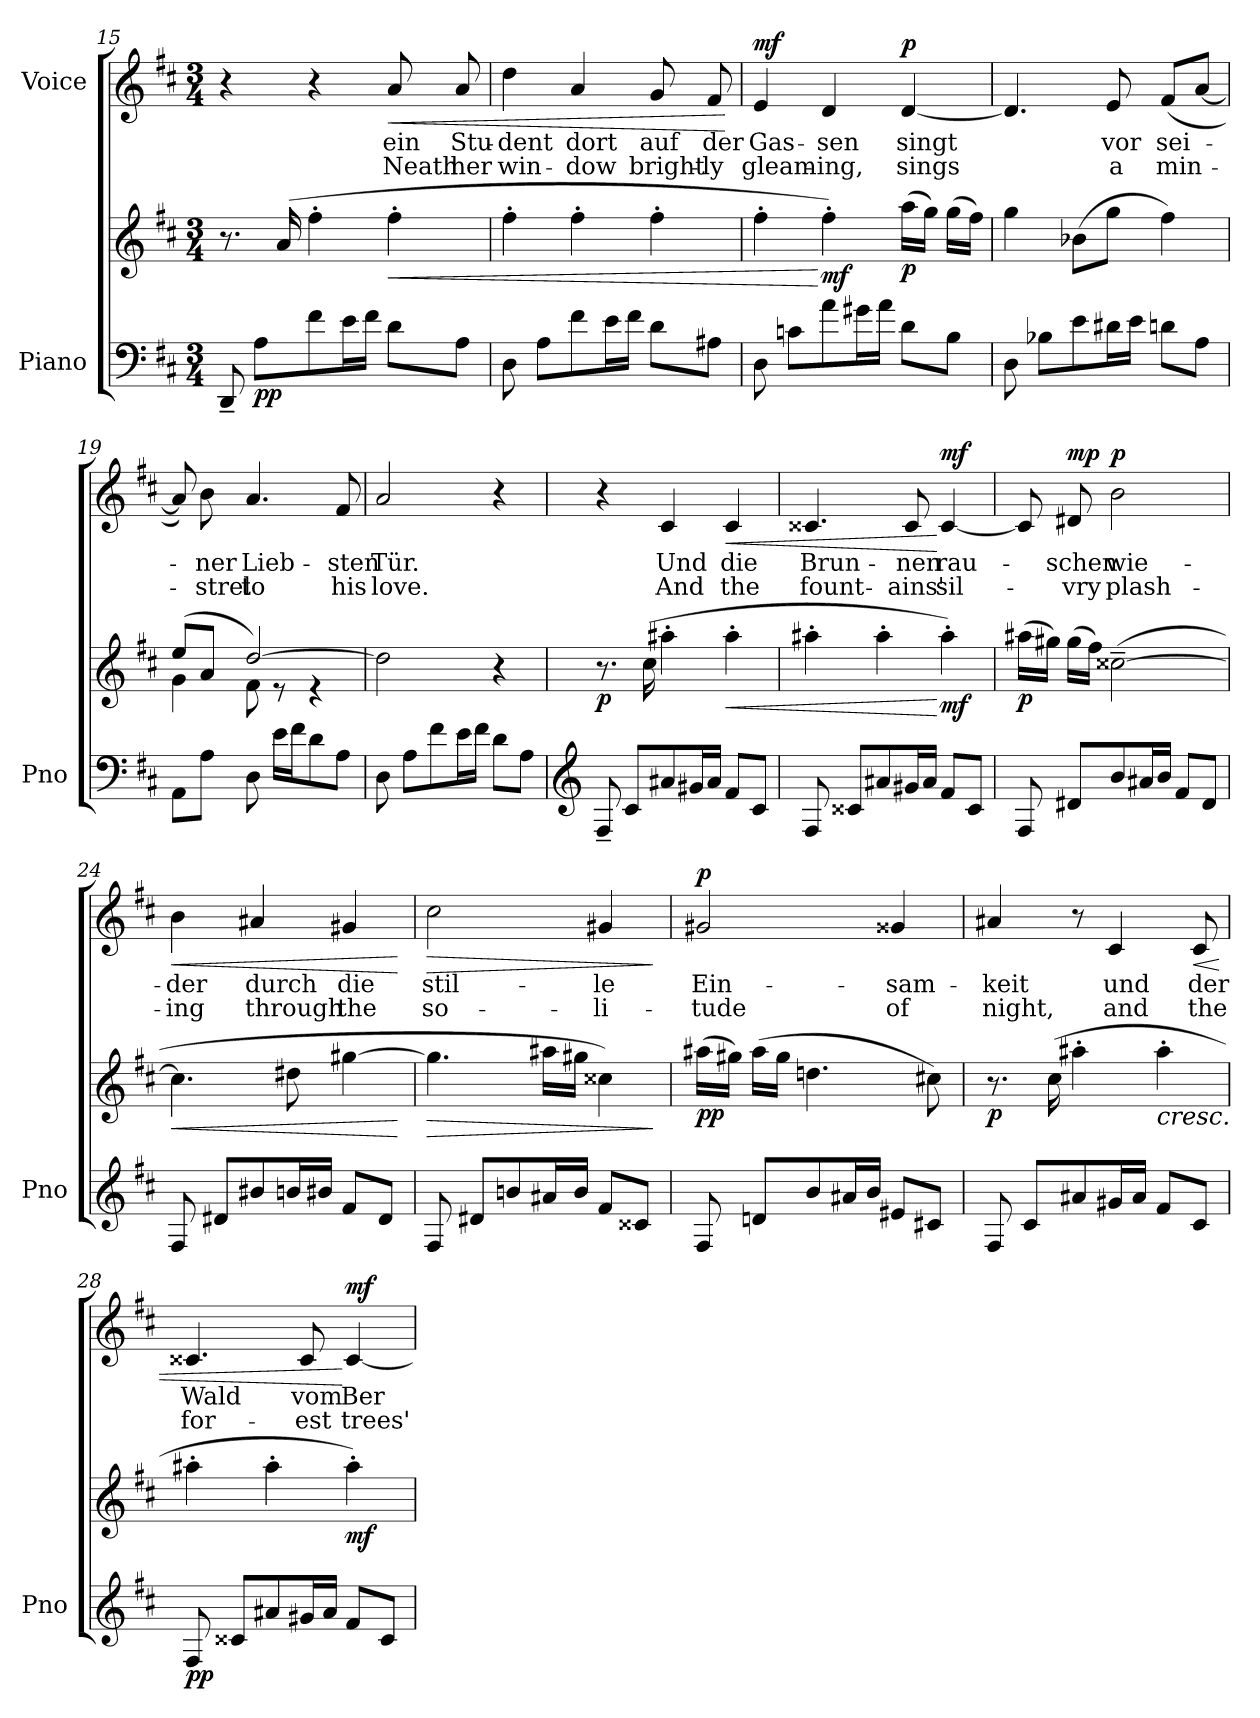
**kern	**kern	**dynam	**kern	**text	**text	**dynam
*part2	*part2	*part2	*part1	*part1	*part1	*part1
*staff3	*staff2	*staff2/3	*staff1	*staff1	*staff1	*staff1
*I"Piano	*	*	*I"Voice	*	*	*
*I'Pno	*	*	*	*	*	*
!!LO:PB:g=z
*clefF4	*clefG2	*	*clefG2	*	*	*
*k[f#c#]	*k[f#c#]	*	*k[f#c#]	*	*	*
*M3/4	*M3/4	*	*M3/4	*	*	*
=15	=15	=15	=15	=15	=15	=15
8DD~/	8.r	.	4r	.	.	.
!	!	!LO:DY:b=2	!	!	!	!
8A\L	.	pp	.	.	.	.
.	(16a/	.	.	.	.	.
8f#\	4ff#'\	.	4r	.	.	.
16e\L	.	.	.	.	.	.
16f#\JJ	.	.	.	.	.	.
!	!	!LO:HP:b	!	!LO:LY:b	!LO:LY:b	!LO:HP:b
8d\L	4ff#'\	<	8a/	ein	Neath	<
!	!	!	!	!LO:LY:b	!LO:LY:b	!
8A\J	.	.	8a/	Stu-	her	.
=16	=16	=16	=16	=16	=16	=16
!	!	!	!	!LO:LY:b	!LO:LY:b	!
8D\	4ff#'\	.	4dd\	-dent	win-	.
8A\L	.	.	.	.	.	.
!	!	!	!	!LO:LY:b	!LO:LY:b	!
8f#\	4ff#'\	.	4a/	dort	-dow	.
16e\L	.	.	.	.	.	.
16f#\JJ	.	.	.	.	.	.
!	!	!	!	!LO:LY:b	!LO:LY:b	!
8d\L	4ff#'\	.	8g/	auf	bright-	.
!	!	!	!	!LO:LY:b	!LO:LY:b	!
8A#X\J	.	.	8f#/	der	-ly	.
.	.	.	.	.	.	[
=17	=17	=17	=17	=17	=17	=17
!	!	!	!	!LO:LY:b	!LO:LY:b	!LO:DY:a
8D\	4ff#'\	.	4e/	Gas-	gleam-	mf
8cn\L	.	.	.	.	.	.
!	!	!LO:DY:n=1:b	!	!LO:LY:b	!LO:LY:b	!
8a\	4ff#'\)	[ mf	4d/	-sen	-ing,	.
16g#X\L	.	.	.	.	.	.
16a\JJ	.	.	.	.	.	.
!	!	!LO:DY:n=2:b	!	!LO:LY:b	!LO:LY:b	!LO:DY:a
8d\L	(16aa\LL	p	[4d/	singt	sings	p
.	16gg\JJ)	.	.	.	.	.
8B\J	(16gg\LL	.	.	.	.	.
.	16ff#\JJ)	.	.	.	.	.
!!LO:LB:g=z
=18	=18	=18	=18	=18	=18	=18
8D\	4gg\	.	4.d/]	.	.	.
8B-X\L	.	.	.	.	.	.
8e\	(8b-X\L	.	.	.	.	.
!	!	!	!	!LO:LY:b	!LO:LY:b	!
16d#X\L	8gg\J	.	8e/	vor	a	.
16e\JJ	.	.	.	.	.	.
!	!	!	!	!LO:LY:b	!LO:LY:b	!
8dn\L	4ff#\)	.	(8f#/L	sei-	min-	.
8A\J	.	.	[8a/J	.	.	.
=19	=19	=19	=19	=19	=19	=19
*	*^	*	*	*	*	*
8AA\L	(8ee/L	4g\	.	8a/])	.	.	.
!	!	!	!	!	!LO:LY:b	!LO:LY:b	!
8A\J	8a/J	.	.	8b\	-ner	-strel	.
!	!	!	!	!	!LO:LY:b	!LO:LY:b	!
8D\	[2dd/)	8f#\	.	4.a/	Lieb-	to	.
16e\LL	.	8r	.	.	.	.	.
16f#\J	.	.	.	.	.	.	.
8d\	.	4r	.	.	.	.	.
!	!	!	!	!	!LO:LY:b	!LO:LY:b	!
8A\J	.	.	.	8f#/	-sten	his	.
*	*v	*v	*	*	*	*	*
=20	=20	=20	=20	=20	=20	=20
!	!	!	!	!LO:LY:b	!LO:LY:b	!
8D\	2dd\]	.	2a/	Tür.	love.	.
8A\L	.	.	.	.	.	.
8f#\	.	.	.	.	.	.
16e\L	.	.	.	.	.	.
16f#\JJ	.	.	.	.	.	.
8d\L	4r	.	4r	.	.	.
8A\J	.	.	.	.	.	.
=21	=21	=21	=21	=21	=21	=21
*clefG2	*	*	*	*	*	*
!	!	!LO:DY:b	!	!	!	!
8F#~/	8.r	p	4r	.	.	.
8c#/L	.	.	.	.	.	.
.	(16cc#\	.	.	.	.	.
!	!	!	!	!LO:LY:b	!LO:LY:b	!
8a#X/	4aa#X'\	.	4c#/	Und	And	.
16g#X/L	.	.	.	.	.	.
16a#/JJ	.	.	.	.	.	.
!	!	!LO:HP:b	!	!LO:LY:b	!LO:LY:b	!LO:HP:b
8f#/L	4aa#'\	<	4c#/	die	the	<
8c#/J	.	.	.	.	.	.
!!LO:LB:g=z
=22	=22	=22	=22	=22	=22	=22
!	!	!	!	!LO:LY:b	!LO:LY:b	!
8F#/	4aa#X'\	.	4.c##X/	Brun-	fount-	.
8c##X/L	.	.	.	.	.	.
8a#X/	4aa#'\	.	.	.	.	.
!	!	!	!	!LO:LY:b	!LO:LY:b	!
16g#X/L	.	.	8c##/	-nen	-ains'	.
16a#/JJ	.	.	.	.	.	.
!	!	!LO:DY:n=1:b	!	!LO:LY:b	!LO:LY:b	!LO:DY:n=1:a
8f#/L	4aa#'\)	[ mf	[4c##/	rau-	sil-	[ mf
8c##/J	.	.	.	.	.	.
=23	=23	=23	=23	=23	=23	=23
!	!	!LO:DY:b	!	!	!	!
8F#/	(16aa#X\LL	p	8c##/]	.	.	.
.	16gg#X\JJ)	.	.	.	.	.
!	!	!	!	!LO:LY:b	!LO:LY:b	!LO:DY:a
8d#X/L	(16gg#\LL	.	8d#X/	-schen	-vry	mp
.	16ff#\JJ)	.	.	.	.	.
!	!	!	!	!LO:LY:b	!LO:LY:b	!LO:DY:a
8b/	([2cc##X~\	.	2b\	wie-	plash-	p
16a#X/L	.	.	.	.	.	.
16b/JJ	.	.	.	.	.	.
8f#/L	.	.	.	.	.	.
8d#/J	.	.	.	.	.	.
=24	=24	=24	=24	=24	=24	=24
!	!	!LO:HP:b	!	!LO:LY:b	!LO:LY:b	!LO:HP:b
8F#/	4.cc##\]	<	4b\	-der	-ing	<
8d#X/L	.	.	.	.	.	.
!	!	!	!	!LO:LY:b	!LO:LY:b	!
8b#X/	.	.	4a#X/	durch	through	.
16bn/L	8dd#X\	.	.	.	.	.
16b#X/JJ	.	.	.	.	.	.
!	!	!	!	!LO:LY:b	!LO:LY:b	!
8f#/L	[4gg#X\	.	4g#X/	die	the	.
8d#/J	.	.	.	.	.	.
.	.	[	.	.	.	[
!!LO:LB:g=z
=25	=25	=25	=25	=25	=25	=25
!	!	!LO:HP:b	!	!LO:LY:b	!LO:LY:b	!LO:HP:b
8F#/	4.gg#\]	>	2cc#\	stil-	so-	>
8d#X/L	.	.	.	.	.	.
8bn/	.	.	.	.	.	.
16a#X/L	16aa#X\LL	.	.	.	.	.
16b/JJ	16gg#X\JJ	.	.	.	.	.
!	!	!	!	!LO:LY:b	!LO:LY:b	!
8f#/L	4cc##X\)	.	4g#X/	-le	-li-	.
8c##X/J	.	.	.	.	.	.
.	.	]	.	.	.	]
=26	=26	=26	=26	=26	=26	=26
!	!	!LO:DY:b	!	!LO:LY:b	!LO:LY:b	!LO:DY:a
8F#/	(16aa#X\LL	pp	2g#X/	Ein-	-tude	p
.	16gg#X\JJ)	.	.	.	.	.
8dn/L	(16aa#\LL	.	.	.	.	.
.	16gg#\JJ	.	.	.	.	.
8b/	4.ddn\	.	.	.	.	.
16a#X/L	.	.	.	.	.	.
16b/JJ	.	.	.	.	.	.
!	!	!	!	!LO:LY:b	!LO:LY:b	!
8e#X/L	.	.	4g##X/	-sam-	of	.
8c#X/J	8cc#X\)	.	.	.	.	.
=27	=27	=27	=27	=27	=27	=27
!	!	!LO:DY:b	!	!LO:LY:b	!LO:LY:b	!
8F#/	8.r	p	4a#X/	-keit	night,	.
8c#/L	.	.	.	.	.	.
.	(16cc#\	.	.	.	.	.
8a#X/	4aa#X'\	.	8r	.	.	.
!	!	!	!	!LO:LY:b	!LO:LY:b	!
16g#X/L	.	.	4c#/	und	and	.
16a#/JJ	.	.	.	.	.	.
!	!	!LO:HP:b	!	!	!	!
8f#/L	4aa#'\	<	.	.	.	.
!	!	!	!	!LO:LY:b	!LO:LY:b	!LO:HP:b
8c#/J	.	.	8c#/	der	the	<
!!LO:PB:g=z
=28	=28	=28	=28	=28	=28	=28
!	!	!LO:DY:b=2	!	!LO:LY:b	!LO:LY:b	!
8F#/	4aa#X'\	pp	4.c##X/	Wald	for-	.
8c##X/L	.	.	.	.	.	.
8a#X/	4aa#'\	.	.	.	.	.
!	!	!	!	!LO:LY:b	!LO:LY:b	!
16g#X/L	.	.	8c##/	vom	-est	.
16a#/JJ	.	.	.	.	.	.
!	!	!LO:DY:n=1:b	!	!LO:LY:b	!LO:LY:b	!LO:DY:n=1:a
8f#/L	4aa#'\)	[ mf	[4c##/	Ber-	trees'	[ mf
8c##/J	.	.	.	.	.	.
=	=	=	=	=	=	=
*-	*-	*-	*-	*-	*-	*-
